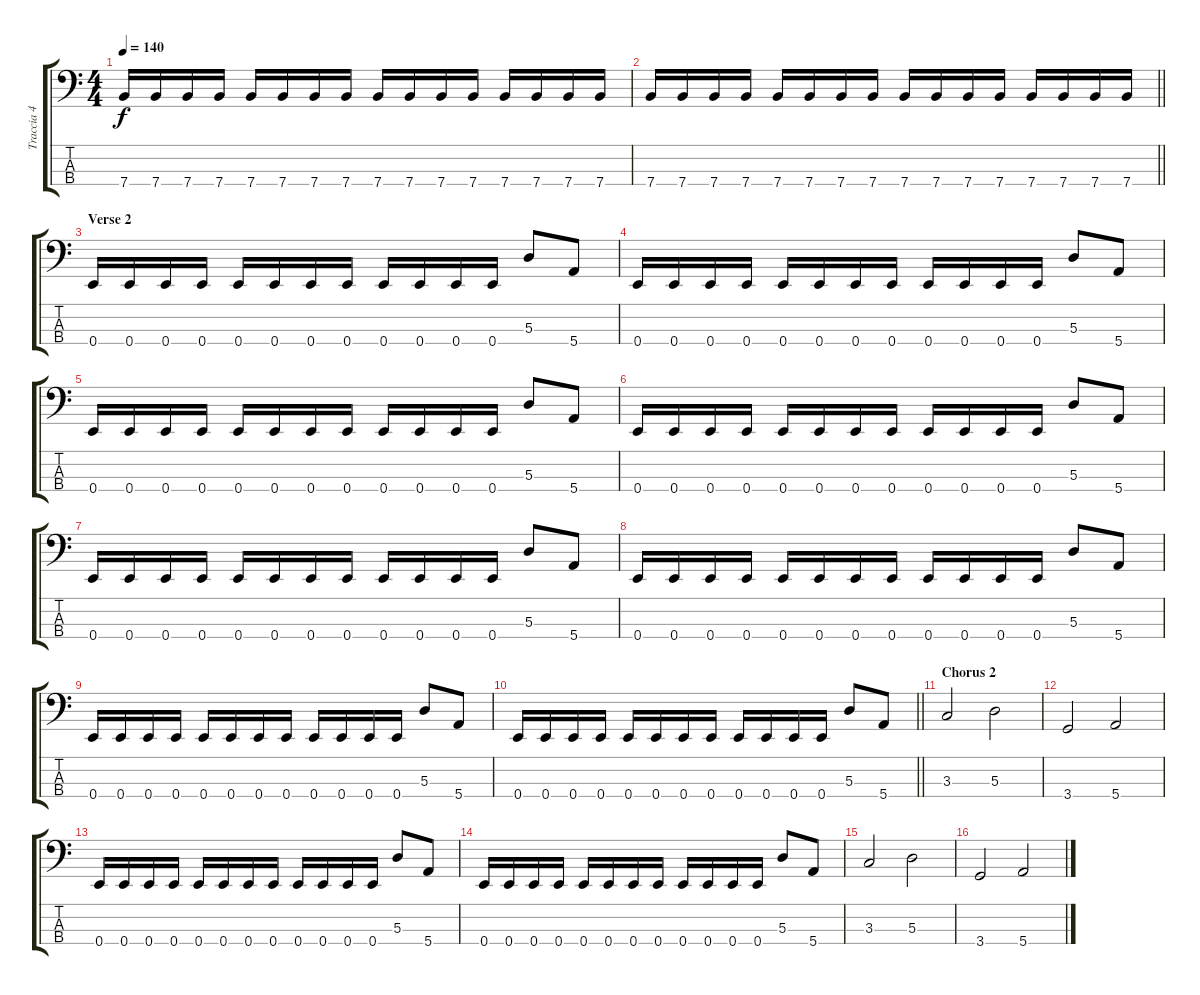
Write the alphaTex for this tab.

\track ("Traccia 4" "Traccia 4") {instrument electricbassfinger}
\staff {score tabs}
\tuning (G2 D2 A1 E1) {hide}
\ts (4 4)
\tempo 140
\clef f4
\ks c
7.4.16{dy f} 7.4.16 7.4.16 7.4.16 7.4.16 7.4.16 7.4.16 7.4.16 7.4.16 7.4.16 7.4.16 7.4.16 7.4.16 7.4.16 7.4.16 7.4.16 |
\barLineRight lightlight
7.4.16 7.4.16 7.4.16 7.4.16 7.4.16 7.4.16 7.4.16 7.4.16 7.4.16 7.4.16 7.4.16 7.4.16 7.4.16 7.4.16 7.4.16 7.4.16 |
\section ("" "Verse 2")
0.4.16 0.4.16 0.4.16 0.4.16 0.4.16 0.4.16 0.4.16 0.4.16 0.4.16 0.4.16 0.4.16 0.4.16 5.3.8 5.4.8 |
0.4.16 0.4.16 0.4.16 0.4.16 0.4.16 0.4.16 0.4.16 0.4.16 0.4.16 0.4.16 0.4.16 0.4.16 5.3.8 5.4.8 |
0.4.16 0.4.16 0.4.16 0.4.16 0.4.16 0.4.16 0.4.16 0.4.16 0.4.16 0.4.16 0.4.16 0.4.16 5.3.8 5.4.8 |
0.4.16 0.4.16 0.4.16 0.4.16 0.4.16 0.4.16 0.4.16 0.4.16 0.4.16 0.4.16 0.4.16 0.4.16 5.3.8 5.4.8 |
0.4.16 0.4.16 0.4.16 0.4.16 0.4.16 0.4.16 0.4.16 0.4.16 0.4.16 0.4.16 0.4.16 0.4.16 5.3.8 5.4.8 |
0.4.16 0.4.16 0.4.16 0.4.16 0.4.16 0.4.16 0.4.16 0.4.16 0.4.16 0.4.16 0.4.16 0.4.16 5.3.8 5.4.8 |
0.4.16 0.4.16 0.4.16 0.4.16 0.4.16 0.4.16 0.4.16 0.4.16 0.4.16 0.4.16 0.4.16 0.4.16 5.3.8 5.4.8 |
\barLineRight lightlight
0.4.16 0.4.16 0.4.16 0.4.16 0.4.16 0.4.16 0.4.16 0.4.16 0.4.16 0.4.16 0.4.16 0.4.16 5.3.8 5.4.8 |
\section ("" "Chorus 2")
3.3.2 5.3.2 |
3.4.2 5.4.2 |
0.4.16 0.4.16 0.4.16 0.4.16 0.4.16 0.4.16 0.4.16 0.4.16 0.4.16 0.4.16 0.4.16 0.4.16 5.3.8 5.4.8 |
0.4.16 0.4.16 0.4.16 0.4.16 0.4.16 0.4.16 0.4.16 0.4.16 0.4.16 0.4.16 0.4.16 0.4.16 5.3.8 5.4.8 |
3.3.2 5.3.2 |
3.4.2 5.4.2
